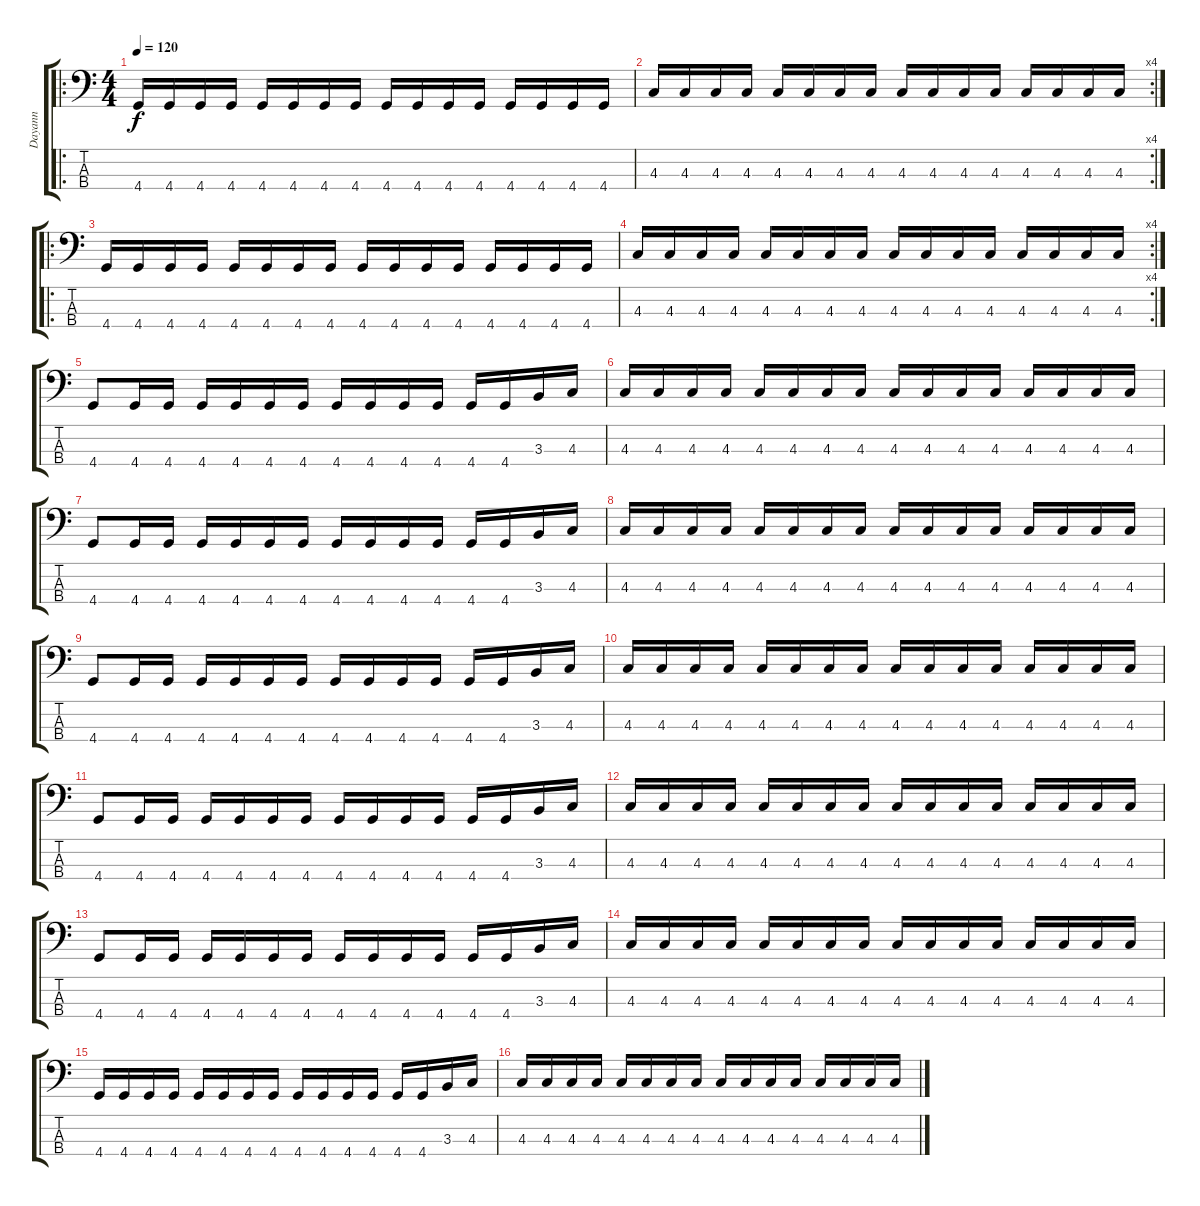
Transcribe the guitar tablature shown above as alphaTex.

\track ("Dayann" "Dayann") {instrument electricbasspick}
\staff {score tabs}
\tuning (Gb2 Db2 Ab1 Eb1) {hide}
\ro
\ts (4 4)
\tempo 120
\clef f4
\ks c
4.4.16{dy f} 4.4.16 4.4.16 4.4.16 4.4.16 4.4.16 4.4.16 4.4.16 4.4.16 4.4.16 4.4.16 4.4.16 4.4.16 4.4.16 4.4.16 4.4.16 |
\rc 4
4.3.16 4.3.16 4.3.16 4.3.16 4.3.16 4.3.16 4.3.16 4.3.16 4.3.16 4.3.16 4.3.16 4.3.16 4.3.16 4.3.16 4.3.16 4.3.16 |
\ro
4.4.16 4.4.16 4.4.16 4.4.16 4.4.16 4.4.16 4.4.16 4.4.16 4.4.16 4.4.16 4.4.16 4.4.16 4.4.16 4.4.16 4.4.16 4.4.16 |
\rc 4
4.3.16 4.3.16 4.3.16 4.3.16 4.3.16 4.3.16 4.3.16 4.3.16 4.3.16 4.3.16 4.3.16 4.3.16 4.3.16 4.3.16 4.3.16 4.3.16 |
4.4.8 4.4.16 4.4.16 4.4.16 4.4.16 4.4.16 4.4.16 4.4.16 4.4.16 4.4.16 4.4.16 4.4.16 4.4.16 3.3.16 4.3.16 |
4.3.16 4.3.16 4.3.16 4.3.16 4.3.16 4.3.16 4.3.16 4.3.16 4.3.16 4.3.16 4.3.16 4.3.16 4.3.16 4.3.16 4.3.16 4.3.16 |
4.4.8 4.4.16 4.4.16 4.4.16 4.4.16 4.4.16 4.4.16 4.4.16 4.4.16 4.4.16 4.4.16 4.4.16 4.4.16 3.3.16 4.3.16 |
4.3.16 4.3.16 4.3.16 4.3.16 4.3.16 4.3.16 4.3.16 4.3.16 4.3.16 4.3.16 4.3.16 4.3.16 4.3.16 4.3.16 4.3.16 4.3.16 |
4.4.8 4.4.16 4.4.16 4.4.16 4.4.16 4.4.16 4.4.16 4.4.16 4.4.16 4.4.16 4.4.16 4.4.16 4.4.16 3.3.16 4.3.16 |
4.3.16 4.3.16 4.3.16 4.3.16 4.3.16 4.3.16 4.3.16 4.3.16 4.3.16 4.3.16 4.3.16 4.3.16 4.3.16 4.3.16 4.3.16 4.3.16 |
4.4.8 4.4.16 4.4.16 4.4.16 4.4.16 4.4.16 4.4.16 4.4.16 4.4.16 4.4.16 4.4.16 4.4.16 4.4.16 3.3.16 4.3.16 |
4.3.16 4.3.16 4.3.16 4.3.16 4.3.16 4.3.16 4.3.16 4.3.16 4.3.16 4.3.16 4.3.16 4.3.16 4.3.16 4.3.16 4.3.16 4.3.16 |
4.4.8 4.4.16 4.4.16 4.4.16 4.4.16 4.4.16 4.4.16 4.4.16 4.4.16 4.4.16 4.4.16 4.4.16 4.4.16 3.3.16 4.3.16 |
4.3.16 4.3.16 4.3.16 4.3.16 4.3.16 4.3.16 4.3.16 4.3.16 4.3.16 4.3.16 4.3.16 4.3.16 4.3.16 4.3.16 4.3.16 4.3.16 |
4.4.16 4.4.16 4.4.16 4.4.16 4.4.16 4.4.16 4.4.16 4.4.16 4.4.16 4.4.16 4.4.16 4.4.16 4.4.16 4.4.16 3.3.16 4.3.16 |
4.3.16 4.3.16 4.3.16 4.3.16 4.3.16 4.3.16 4.3.16 4.3.16 4.3.16 4.3.16 4.3.16 4.3.16 4.3.16 4.3.16 4.3.16 4.3.16
